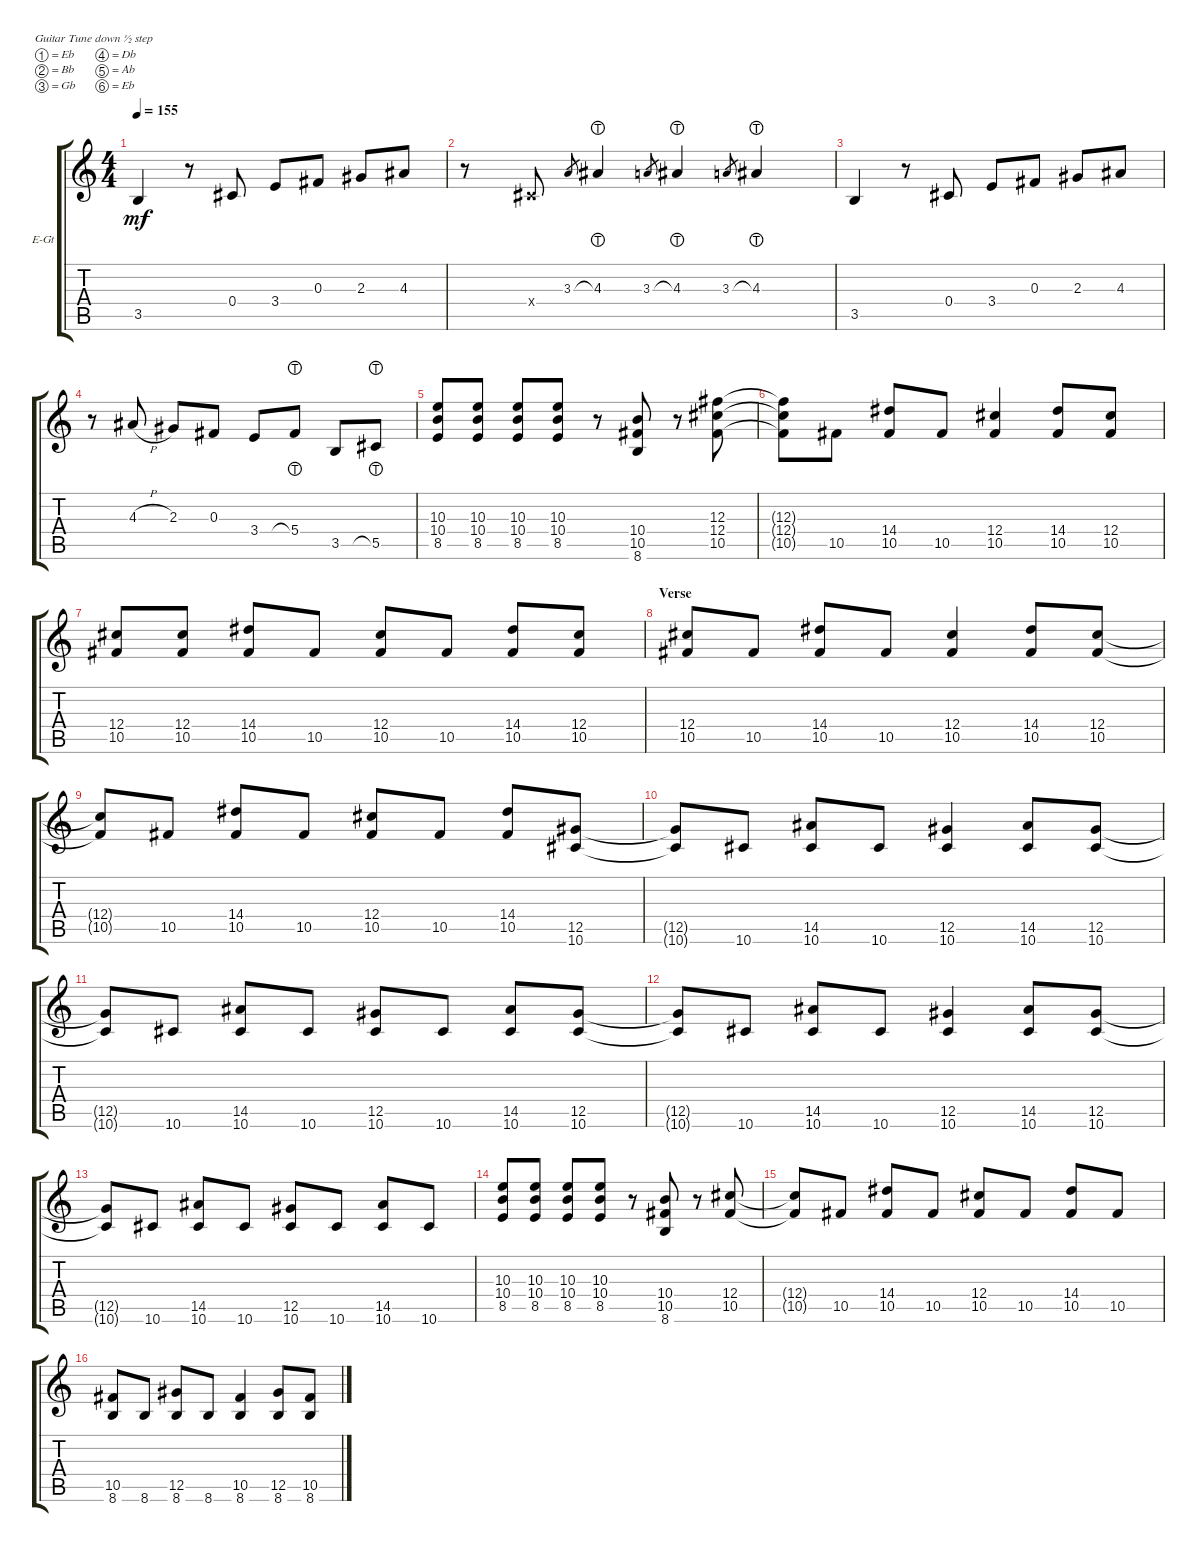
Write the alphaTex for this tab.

\defaultSystemsLayout 4
\bracketExtendMode groupsimilarinstruments
\firstSystemTrackNameOrientation horizontal
\otherSystemsTrackNameOrientation horizontal
\track ("PAUL STANLEY" "E-Gt") {instrument distortionguitar}
\staff {score tabs}
\tuning (Eb4 Bb3 Gb3 Db3 Ab2 Eb2)
\ts (4 4)
\tempo 155
\clef g2
\ks c
3.5.4{dy mf} r.8 0.4.8 3.4.8 0.3.8 2.3.8 4.3.8 |
r.8 0.4{x}.8 3.3.8{gr} 4.3{lht}.4 3.3.8{gr} 4.3{lht}.4 3.3.8{gr} 4.3{lht}.4 |
3.5.4 r.8 0.4.8 3.4.8 0.3.8 2.3.8 4.3.8 |
r.8 4.3{h}.8 2.3.8 0.3.8 3.4.8 5.4{lht}.8 3.5.8 5.5{lht}.8 |
(8.5 10.4 10.3).8 (10.3 10.4 8.5).8 (8.5 10.4 10.3).8 (8.5 10.4 10.3).8 r.8 (10.4 10.5 8.6).8 r.8 (10.5 12.4 12.3).8 |
(10.5{t} 12.4{t} 12.3{t}).8 10.5.8 (10.5 14.4).8 10.5.8 (10.5 12.4).4 (14.4 10.5).8 (12.4 10.5).8 |
(10.5 12.4).8 (10.5 12.4).8 (10.5 14.4).8 10.5.8 (10.5 12.4).8 10.5.8 (10.5 14.4).8 (10.5 12.4).8 |
\section ("" "Verse")
(10.5 12.4).8 10.5.8 (10.5 14.4).8 10.5.8 (10.5 12.4).4 (14.4 10.5).8 (12.4 10.5).8 |
(10.5{t} 12.4{t}).8 10.5.8 (10.5 14.4).8 10.5.8 (10.5 12.4).8 10.5.8 (10.5 14.4).8 (12.5 10.6).8 |
(12.5{t} 10.6{t}).8 10.6.8 (10.6 14.5).8 10.6.8 (10.6 12.5).4 (10.6 14.5).8 (10.6 12.5).8 |
(10.6{t} 12.5{t}).8 10.6.8 (10.6 14.5).8 10.6.8 (10.6 12.5).8 10.6.8 (14.5 10.6).8 (10.6 12.5).8 |
(10.6{t} 12.5{t}).8 10.6.8 (10.6 14.5).8 10.6.8 (10.6 12.5).4 (10.6 14.5).8 (10.6 12.5).8 |
(10.6{t} 12.5{t}).8 10.6.8 (10.6 14.5).8 10.6.8 (10.6 12.5).8 10.6.8 (10.6 14.5).8 10.6.8 |
(8.5 10.4 10.3).8 (10.3 10.4 8.5).8 (8.5 10.4 10.3).8 (10.3 10.4 8.5).8 r.8 (8.6 10.5 10.4).8 r.8 (10.5 12.4).8 |
(10.5{t} 12.4{t}).8 10.5.8 (10.5 14.4).8 10.5.8 (10.5 12.4).8 10.5.8 (10.5 14.4).8 10.5.8 |
(8.6 10.5).8 8.6.8 (8.6 12.5).8 8.6.8 (8.6 10.5).4 (12.5 8.6).8 (10.5 8.6).8
